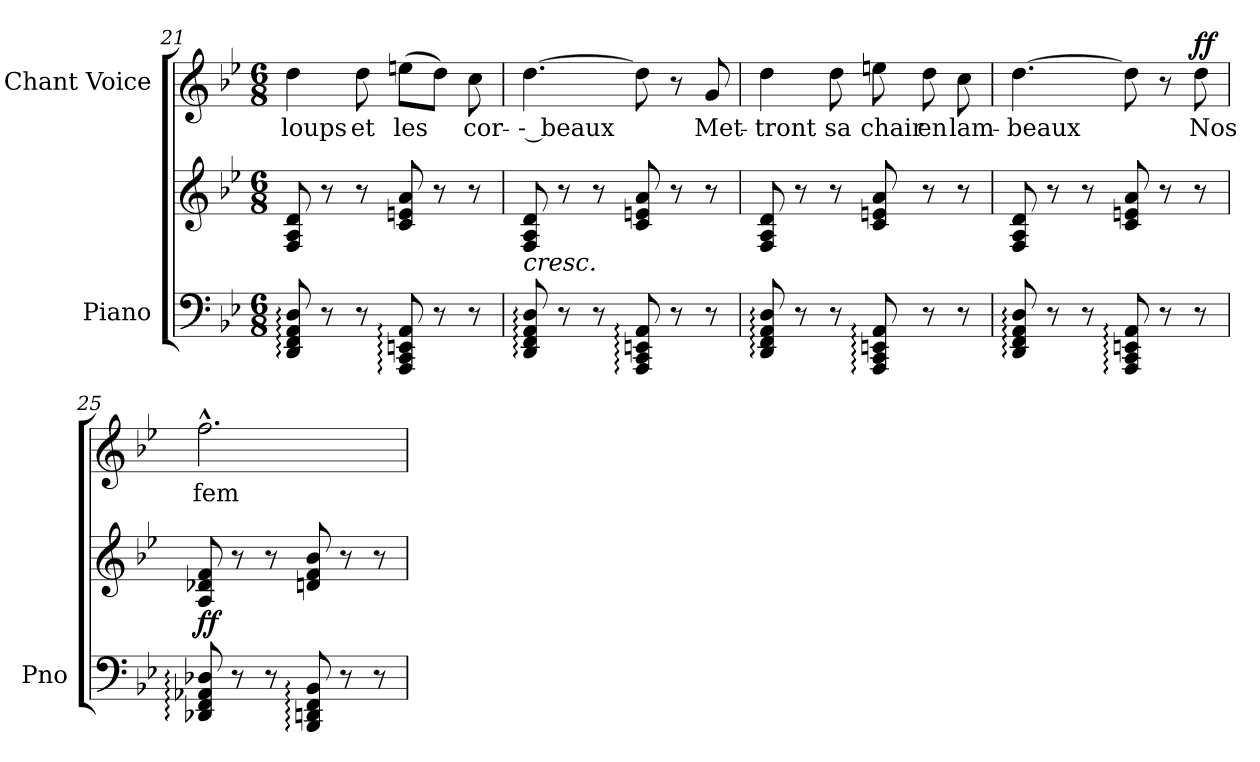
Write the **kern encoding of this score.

**kern	**kern	**dynam	**kern	**text	**dynam
*part2	*part2	*part2	*part1	*part1	*part1
*staff3	*staff2	*staff2/3	*staff1	*staff1	*staff1
*I"Piano	*	*	*I"Chant Voice	*	*
*I'Pno	*	*	*	*	*
*clefF4	*clefG2	*	*clefG2	*	*
*k[b-e-]	*k[b-e-]	*	*k[b-e-]	*	*
*M6/8	*M6/8	*	*M6/8	*	*
=21	=21	=21	=21	=21	=21
!	!	!	!	!LO:LY:b	!
8DD/: 8FF/: 8AA/: 8D/:	8F/ 8A/ 8d/	.	4dd\	loups	.
8r	8r	.	.	.	.
!	!	!	!	!LO:LY:b	!
8r	8r	.	8dd\	et	.
!	!	!	!	!LO:LY:b	!
8AAA/: 8CC/: 8EEn/: 8AA/:	8c/ 8en/ 8a/	.	(>8een\L	les	.
8r	8r	.	8dd\J)	.	.
!	!	!	!	!LO:LY:b	!
8r	8r	.	8cc\	cor-	.
!!LO:LB:g=z
=22	=22	=22	=22	=22	=22
!	!LO:TX:b:i:t=cresc.	!	!	!	!
!	!	!	!	!LO:LY:b	!
8DD/: 8FF/: 8AA/: 8D/:	8F/ 8A/ 8d/	.	[4.dd\	-- beaux	.
8r	8r	.	.	.	.
8r	8r	.	.	.	.
8AAA/: 8CC/: 8EEn/: 8AA/:	8c/ 8en/ 8a/	.	8dd\]	.	.
8r	8r	.	8r	.	.
!	!	!	!	!LO:LY:b	!LO:DY:a
!	!	!	!	!	!LO:DY:n=1:a
8r	8r	.	8g/	Met-	other-dynamics f
=23	=23	=23	=23	=23	=23
!	!	!	!	!LO:LY:b	!
8DD/: 8FF/: 8AA/: 8D/:	8F/ 8A/ 8d/	.	4dd\	-tront	.
8r	8r	.	.	.	.
!	!	!	!	!LO:LY:b	!
8r	8r	.	8dd\	sa	.
!	!	!	!	!LO:LY:b	!
8AAA/: 8CC/: 8EEn/: 8AA/:	8c/ 8en/ 8a/	.	8een\	chair	.
!	!	!	!	!LO:LY:b	!
8r	8r	.	8dd\	en	.
!	!	!	!	!LO:LY:b	!
8r	8r	.	8cc\	lam-	.
=24	=24	=24	=24	=24	=24
!	!	!	!	!LO:LY:b	!
8DD/: 8FF/: 8AA/: 8D/:	8F/ 8A/ 8d/	.	[4.dd\	-beaux	.
8r	8r	.	.	.	.
8r	8r	.	.	.	.
8AAA/: 8CC/: 8EEn/: 8AA/:	8c/ 8en/ 8a/	.	8dd\]	.	.
8r	8r	.	8r	.	.
!	!	!	!	!LO:LY:b	!LO:DY:a
8r	8r	.	8dd\	Nos	ff
=25	=25	=25	=25	=25	=25
!	!	!LO:DY:b	!	!LO:LY:b	!
8DD-X/: 8FF/: 8AA-X/: 8D-X/:	8A/ 8d-X/ 8f/	ff	2.ff^^\	fem-	.
8r	8r	.	.	.	.
8r	8r	.	.	.	.
8BBB-/: 8DDn/: 8FF/: 8BB-/:	8dn/ 8f/ 8b-/	.	.	.	.
8r	8r	.	.	.	.
8r	8r	.	.	.	.
=	=	=	=	=	=
*-	*-	*-	*-	*-	*-
